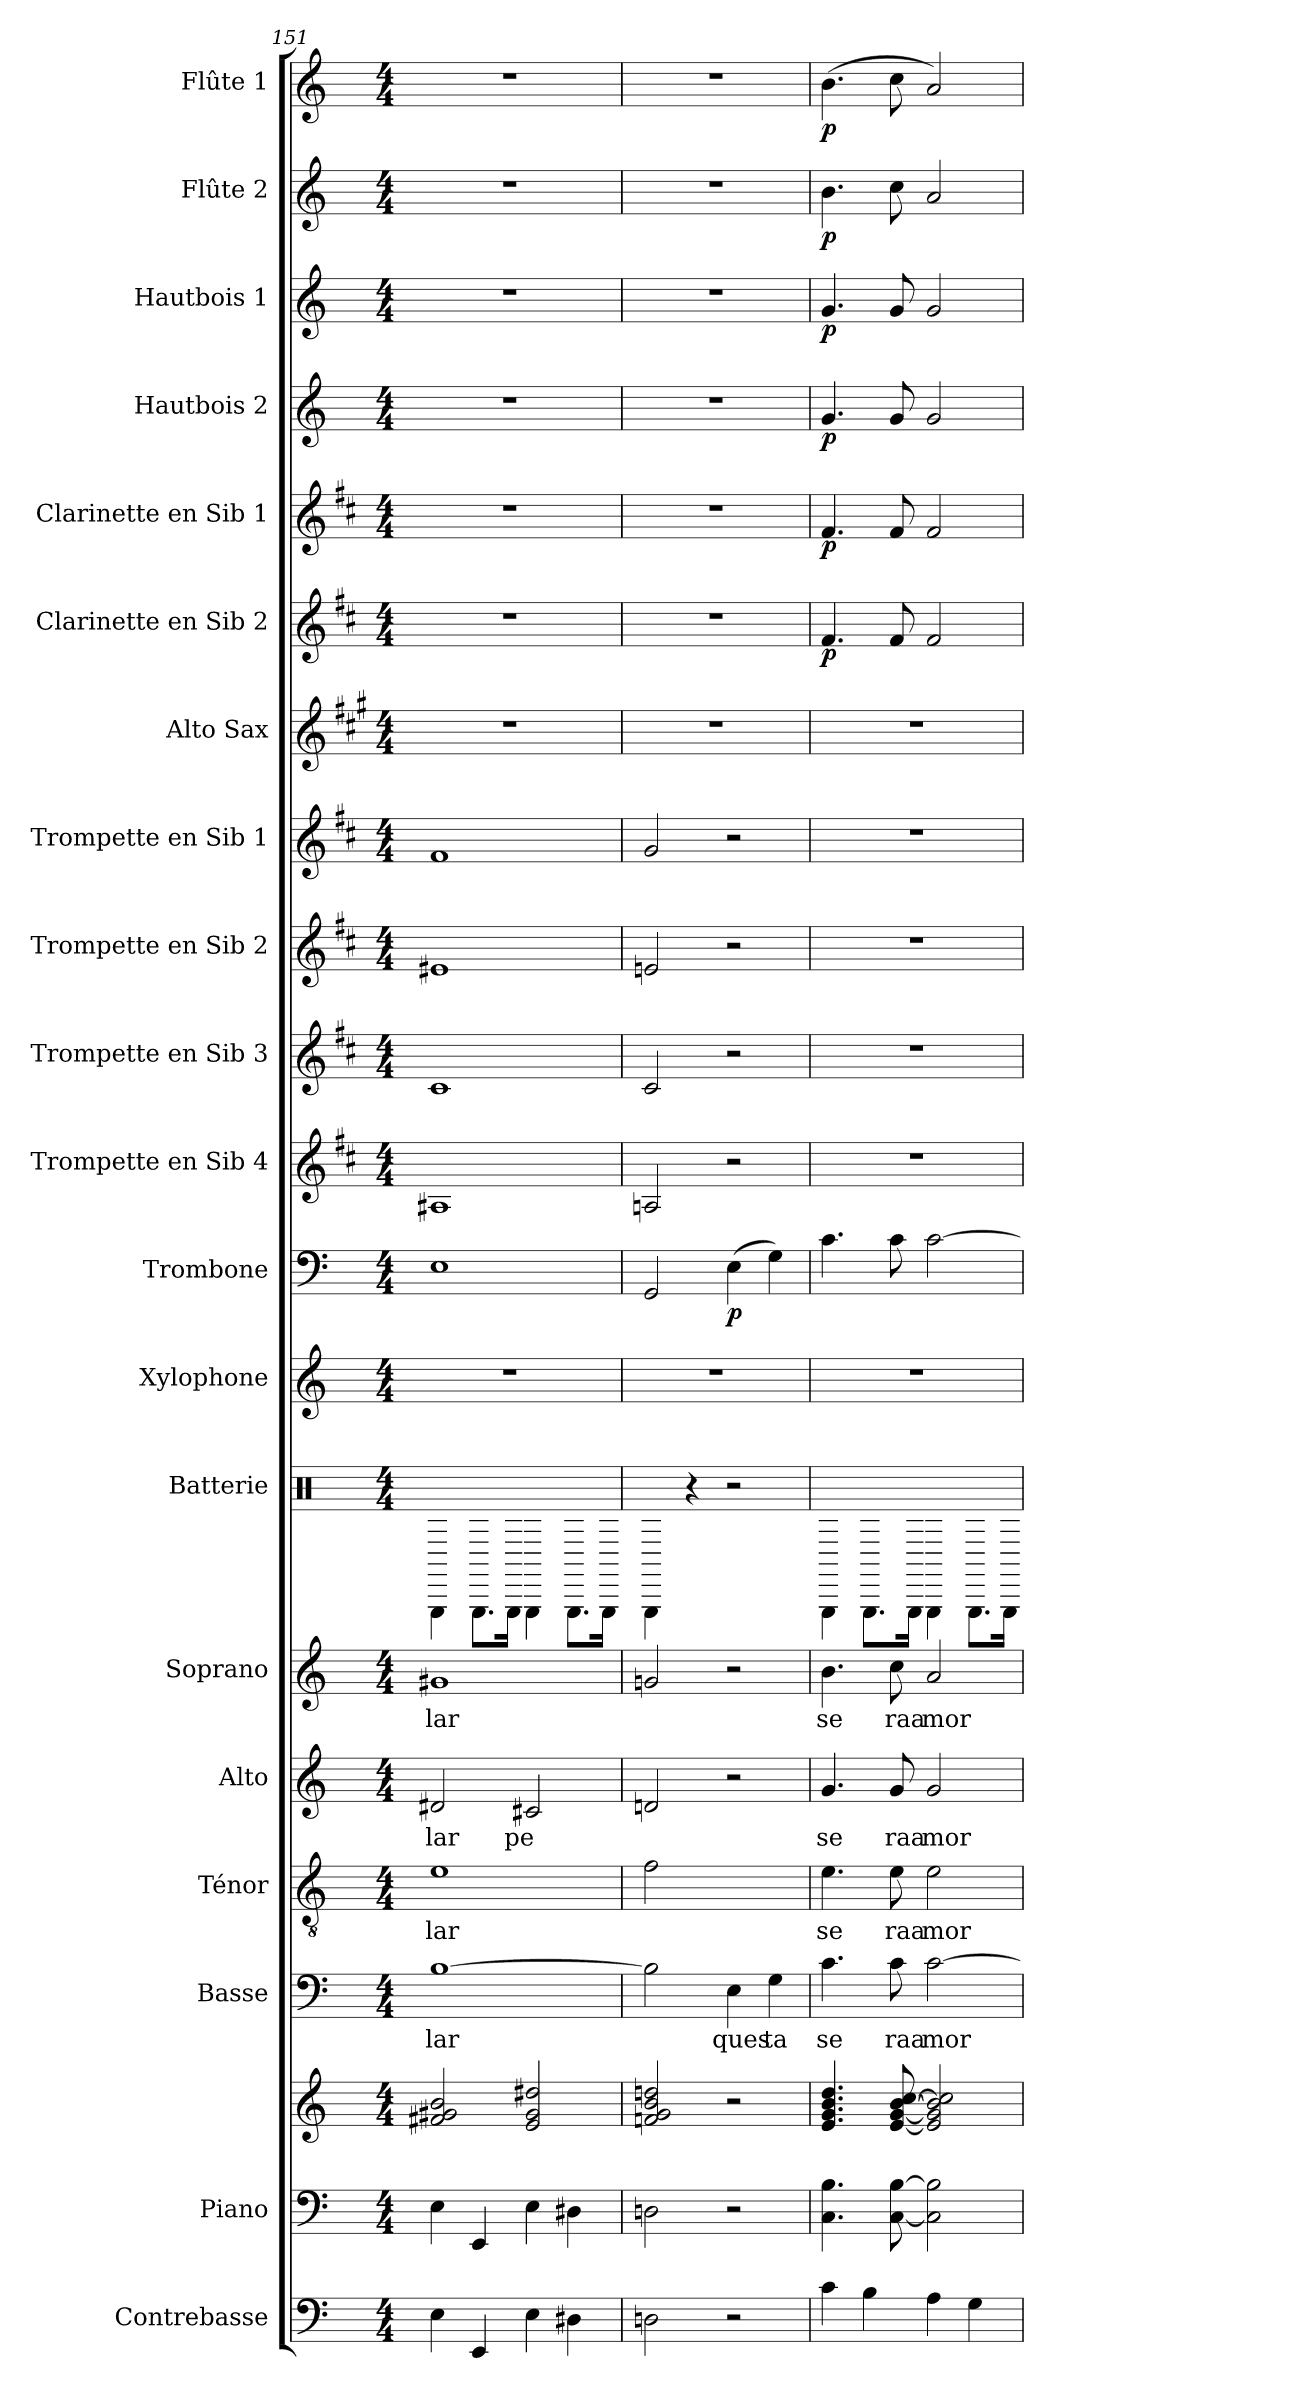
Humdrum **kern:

**kern	**kern	**kern	**kern	**text	**kern	**text	**kern	**text	**kern	**text	**kern	**kern	**kern	**dynam	**kern	**kern	**kern	**kern	**kern	**kern	**dynam	**kern	**dynam	**kern	**dynam	**kern	**dynam	**kern	**dynam	**kern	**dynam
*part20	*part19	*part19	*part18	*part18	*part17	*part17	*part16	*part16	*part15	*part15	*part14	*part13	*part12	*part12	*part11	*part10	*part9	*part8	*part7	*part6	*part6	*part5	*part5	*part4	*part4	*part3	*part3	*part2	*part2	*part1	*part1
*staff21	*staff20	*staff19	*staff18	*staff18	*staff17	*staff17	*staff16	*staff16	*staff15	*staff15	*staff14	*staff13	*staff12	*staff12	*staff11	*staff10	*staff9	*staff8	*staff7	*staff6	*staff6	*staff5	*staff5	*staff4	*staff4	*staff3	*staff3	*staff2	*staff2	*staff1	*staff1
*I"Contrebasse	*I"Piano	*	*I"Basse	*	*I"Ténor	*	*I"Alto	*	*I"Soprano	*	*I"Batterie	*I"Xylophone	*I"Trombone	*	*I"Trompette en Sib 4	*I"Trompette en Sib 3	*I"Trompette en Sib 2	*I"Trompette en Sib 1	*I"Alto Sax	*I"Clarinette en Sib 2	*	*I"Clarinette en Sib 1	*	*I"Hautbois 2	*	*I"Hautbois 1	*	*I"Flûte 2	*	*I"Flûte 1	*
*I'Cb.	*I'Pno	*	*I'Ba.	*	*I'T	*	*I'A	*	*I'S	*	*I'Batt.	*I'Xyl.	*I'Trb.	*	*I'Trp. (Sib) 4	*I'Trp. (Sib) 3	*I'Trp. (Sib) 2	*I'Trp. (Sib) 1	*I'A. Sx.	*I'Cl. (Sib) 2	*	*I'Cl. (Sib) 1	*	*I'Hb. 2	*	*I'Hb. 1	*	*I'Fl. 2	*	*I'Fl. 1	*
*clefF4	*clefF4	*clefG2	*clefF4	*	*clefGv2	*	*clefG2	*	*clefG2	*	*clefX	*clefG2	*clefF4	*	*clefG2	*clefG2	*clefG2	*clefG2	*clefG2	*clefG2	*	*clefG2	*	*clefG2	*	*clefG2	*	*clefG2	*	*clefG2	*
*ITrd7c12	*	*	*	*	*	*	*	*	*	*	*	*ITrd-7c-12	*	*	*ITrd1c2	*ITrd1c2	*ITrd1c2	*ITrd1c2	*ITrd5c9	*ITrd1c2	*	*ITrd1c2	*	*	*	*	*	*	*	*	*
*k[]	*k[]	*k[]	*k[]	*	*k[]	*	*k[]	*	*k[]	*	*k[]	*k[]	*k[]	*	*k[]	*k[]	*k[]	*k[]	*k[]	*k[]	*	*k[]	*	*k[]	*	*k[]	*	*k[]	*	*k[]	*
*C:	*C:	*C:	*C:	*	*C:	*	*C:	*	*C:	*	*C:	*C:	*C:	*	*C:	*C:	*C:	*C:	*C:	*C:	*	*C:	*	*C:	*	*C:	*	*C:	*	*C:	*
*M4/4	*M4/4	*M4/4	*M4/4	*	*M4/4	*	*M4/4	*	*M4/4	*	*M4/4	*M4/4	*M4/4	*	*M4/4	*M4/4	*M4/4	*M4/4	*M4/4	*M4/4	*	*M4/4	*	*M4/4	*	*M4/4	*	*M4/4	*	*M4/4	*
=151	=151	=151	=151	=151	=151	=151	=151	=151	=151	=151	=151	=151	=151	=151	=151	=151	=151	=151	=151	=151	=151	=151	=151	=151	=151	=151	=151	=151	=151	=151	=151
!	!	!	!	!LO:LY:b	!	!	!	!	!	!	!	!	!	!	!	!	!	!	!	!	!	!	!	!	!	!	!	!	!	!	!
!	!	!	!	!	!	!LO:LY:b	!	!	!	!	!	!	!	!	!	!	!	!	!	!	!	!	!	!	!	!	!	!	!	!	!
!	!	!	!	!	!	!	!	!LO:LY:b	!	!	!	!	!	!	!	!	!	!	!	!	!	!	!	!	!	!	!	!	!	!	!
!	!	!	!	!	!	!	!	!	!	!LO:LY:b	!	!	!	!	!	!	!	!	!	!	!	!	!	!	!	!	!	!	!	!	!
4EE\	4E\	2f#X/ 2g#X/ 2b/	[1B	lar	1e	lar	2d#X/	lar	1g#X	lar	4RGGG\	1r	1E	.	1G#X	1B	1d#X	1e	1r	1r	.	1r	.	1r	.	1r	.	1r	.	1r	.
4EEE/	4EE/	.	.	.	.	.	.	.	.	.	8.RGGG\L	.	.	.	.	.	.	.	.	.	.	.	.	.	.	.	.	.	.	.	.
.	.	.	.	.	.	.	.	.	.	.	16RGGG\Jk	.	.	.	.	.	.	.	.	.	.	.	.	.	.	.	.	.	.	.	.
!	!	!	!	!	!	!	!	!LO:LY:b	!	!	!	!	!	!	!	!	!	!	!	!	!	!	!	!	!	!	!	!	!	!	!
4EE\	4E\	2e/ 2g#/ 2dd#X/	.	.	.	.	2c#X/	pe	.	.	4RGGG\	.	.	.	.	.	.	.	.	.	.	.	.	.	.	.	.	.	.	.	.
4DD#X\	4D#X\	.	.	.	.	.	.	.	.	.	8.RGGG\L	.	.	.	.	.	.	.	.	.	.	.	.	.	.	.	.	.	.	.	.
.	.	.	.	.	.	.	.	.	.	.	16RGGG\Jk	.	.	.	.	.	.	.	.	.	.	.	.	.	.	.	.	.	.	.	.
=152	=152	=152	=152	=152	=152	=152	=152	=152	=152	=152	=152	=152	=152	=152	=152	=152	=152	=152	=152	=152	=152	=152	=152	=152	=152	=152	=152	=152	=152	=152	=152
2DDn\	2Dn\	2fn/ 2g/ 2b/ 2ddn/	2B\]	.	2f\	.	2dn/	.	2gn/	.	4RGGG\	1r	2GG/	.	2Gn/	2B/	2dn/	2f/	1r	1r	.	1r	.	1r	.	1r	.	1r	.	1r	.
.	.	.	.	.	.	.	.	.	.	.	4r	.	.	.	.	.	.	.	.	.	.	.	.	.	.	.	.	.	.	.	.
!	!	!	!	!LO:LY:b	!	!	!	!	!	!	!	!	!	!LO:DY:b	!	!	!	!	!	!	!	!	!	!	!	!	!	!	!	!	!
2r	2r	2r	4E\	ques	2ryy	.	2r	.	2r	.	2r	.	(>4E\	p	2r	2r	2r	2r	.	.	.	.	.	.	.	.	.	.	.	.	.
!	!	!	!	!LO:LY:b	!	!	!	!	!	!	!	!	!	!	!	!	!	!	!	!	!	!	!	!	!	!	!	!	!	!	!
.	.	.	4G\	ta	.	.	.	.	.	.	.	.	4G\)	.	.	.	.	.	.	.	.	.	.	.	.	.	.	.	.	.	.
!!LO:PB:g=z
=153	=153	=153	=153	=153	=153	=153	=153	=153	=153	=153	=153	=153	=153	=153	=153	=153	=153	=153	=153	=153	=153	=153	=153	=153	=153	=153	=153	=153	=153	=153	=153
!	!	!	!	!LO:LY:b	!	!	!	!	!	!	!	!	!	!	!	!	!	!	!	!	!	!	!	!	!	!	!	!	!	!	!
!	!	!	!	!	!	!LO:LY:b	!	!	!	!	!	!	!	!	!	!	!	!	!	!	!	!	!	!	!	!	!	!	!	!	!
!	!	!	!	!	!	!	!	!LO:LY:b	!	!	!	!	!	!	!	!	!	!	!	!	!	!	!	!	!	!	!	!	!	!	!
!	!	!	!	!	!	!	!	!	!	!LO:LY:b	!	!	!	!	!	!	!	!	!	!	!LO:DY:b	!	!LO:DY:b	!	!LO:DY:b	!	!LO:DY:b	!	!LO:DY:b	!	!LO:DY:b
4C\	4.C\ 4.B\	4.e/ 4.g/ 4.b/ 4.dd/	4.c\	se	4.e\	se	4.g/	se	4.b\	se	4RGGG\	1r	4.c\	.	1r	1r	1r	1r	1r	4.e/	p	4.e/	p	4.g/	p	4.g/	p	4.b\	p	(>4.b\	p
4BB\	.	.	.	.	.	.	.	.	.	.	8.RGGG\L	.	.	.	.	.	.	.	.	.	.	.	.	.	.	.	.	.	.	.	.
!	!	!	!	!LO:LY:b	!	!	!	!	!	!	!	!	!	!	!	!	!	!	!	!	!	!	!	!	!	!	!	!	!	!	!
!	!	!	!	!	!	!LO:LY:b	!	!	!	!	!	!	!	!	!	!	!	!	!	!	!	!	!	!	!	!	!	!	!	!	!
!	!	!	!	!	!	!	!	!LO:LY:b	!	!	!	!	!	!	!	!	!	!	!	!	!	!	!	!	!	!	!	!	!	!	!
!	!	!	!	!	!	!	!	!	!	!LO:LY:b	!	!	!	!	!	!	!	!	!	!	!	!	!	!	!	!	!	!	!	!	!
.	[8C\ [8B\	[8e/ [8g/ [8b/ [8cc/	8c\	raa	8e\	raa	8g/	raa	8cc\	raa	.	.	8c\	.	.	.	.	.	.	8e/	.	8e/	.	8g/	.	8g/	.	8cc\	.	8cc\	.
.	.	.	.	.	.	.	.	.	.	.	16RGGG\Jk	.	.	.	.	.	.	.	.	.	.	.	.	.	.	.	.	.	.	.	.
!	!	!	!	!LO:LY:b	!	!	!	!	!	!	!	!	!	!	!	!	!	!	!	!	!	!	!	!	!	!	!	!	!	!	!
!	!	!	!	!	!	!LO:LY:b	!	!	!	!	!	!	!	!	!	!	!	!	!	!	!	!	!	!	!	!	!	!	!	!	!
!	!	!	!	!	!	!	!	!LO:LY:b	!	!	!	!	!	!	!	!	!	!	!	!	!	!	!	!	!	!	!	!	!	!	!
!	!	!	!	!	!	!	!	!	!	!LO:LY:b	!	!	!	!	!	!	!	!	!	!	!	!	!	!	!	!	!	!	!	!	!
4AA\	2C\] 2B\]	2e/] 2g/] 2b/] 2cc/]	[2c\	mor	2e\	mor	2g/	mor	2a/	mor	4RGGG\	.	[2c\	.	.	.	.	.	.	2e/	.	2e/	.	2g/	.	2g/	.	2a/	.	2a/)	.
4GG\	.	.	.	.	.	.	.	.	.	.	8.RGGG\L	.	.	.	.	.	.	.	.	.	.	.	.	.	.	.	.	.	.	.	.
.	.	.	.	.	.	.	.	.	.	.	16RGGG\Jk	.	.	.	.	.	.	.	.	.	.	.	.	.	.	.	.	.	.	.	.
=	=	=	=	=	=	=	=	=	=	=	=	=	=	=	=	=	=	=	=	=	=	=	=	=	=	=	=	=	=	=	=
*-	*-	*-	*-	*-	*-	*-	*-	*-	*-	*-	*-	*-	*-	*-	*-	*-	*-	*-	*-	*-	*-	*-	*-	*-	*-	*-	*-	*-	*-	*-	*-
